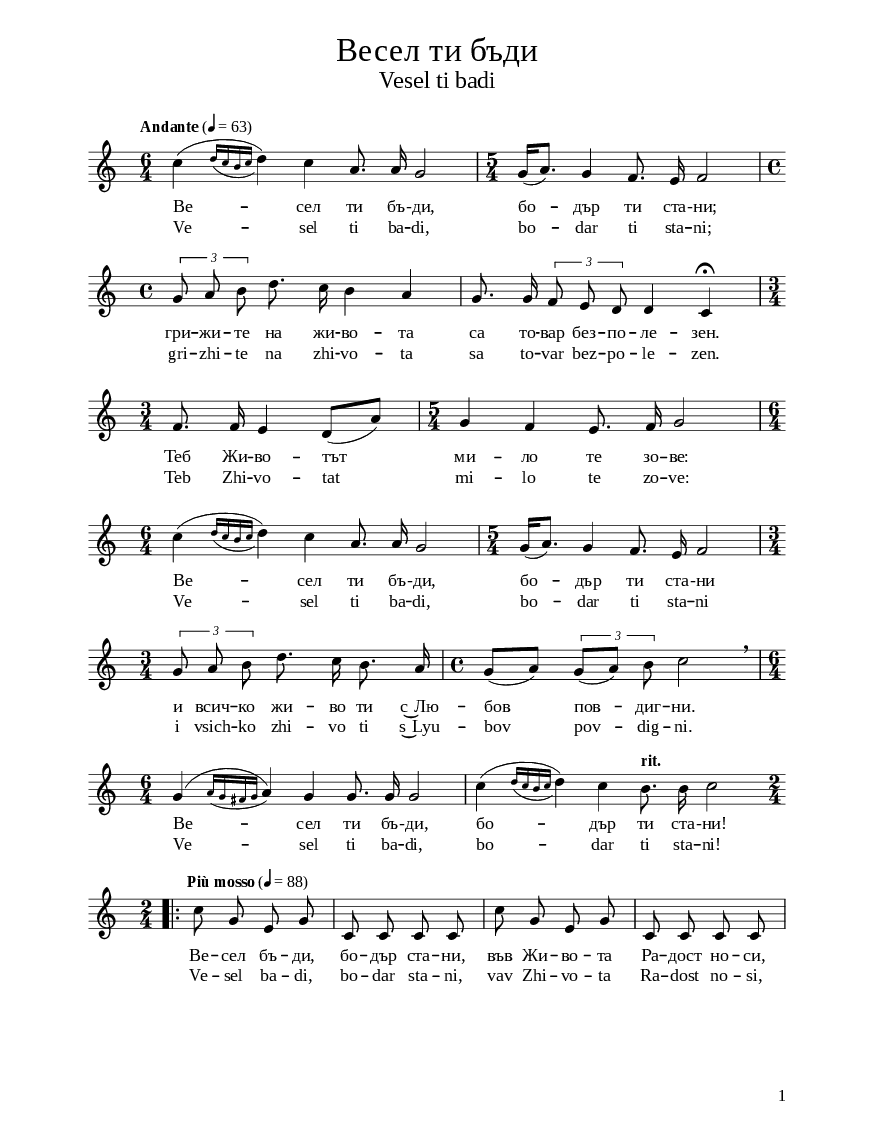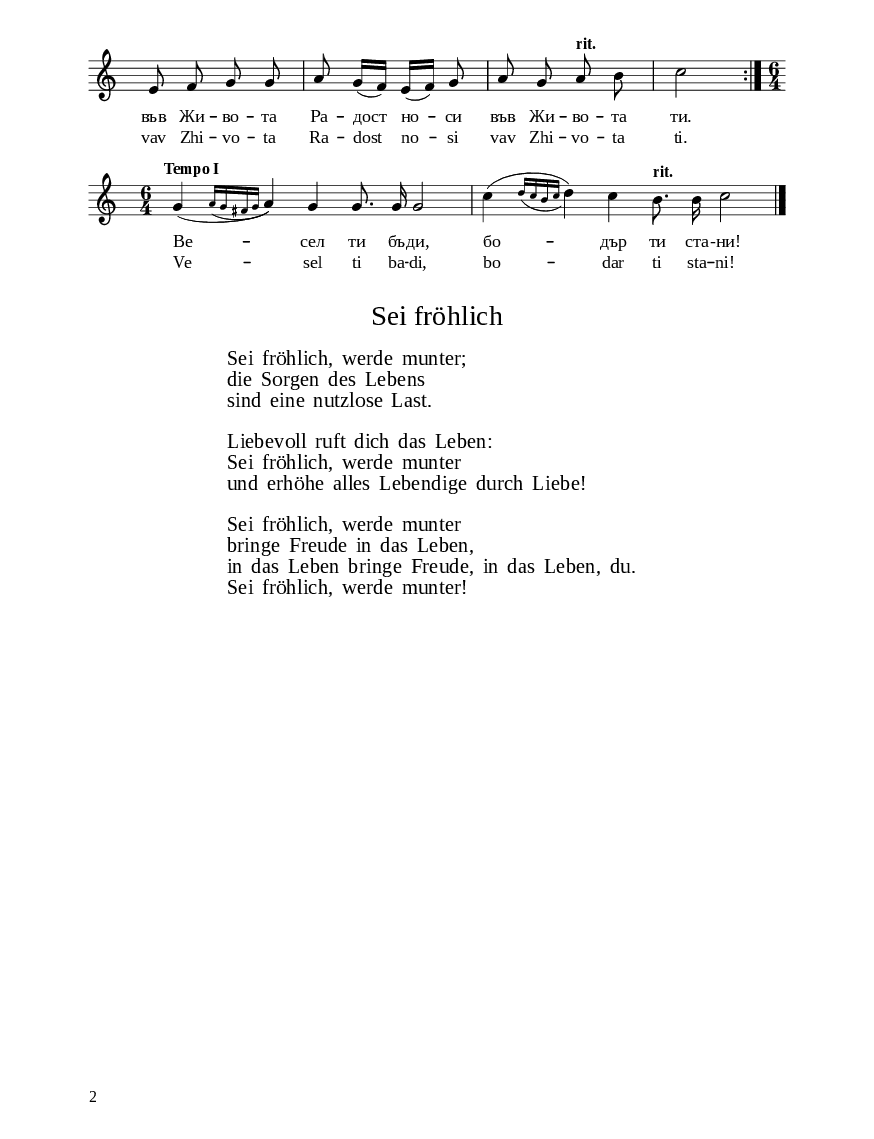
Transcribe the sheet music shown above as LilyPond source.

\version "2.24.1"

% include paper part and global functions
\include "include/globals.ily"

\bookpart {
  \label #'ref096
  \tocItem \markup "Весел ти бъди – Vesel ti badi "
  \include "include/bookpart-paper.ily"
  \score {
    \include "include/score-layout.ily"


    \new Voice \absolute  {
      \clef treble
      \key c \major
      \time 6/4
      \tempoFunc "Andante" 4 "63"

      %\override Score.NoteSpacing.stem-spacing-correction = #-2
      c''4 ( \acciaccatura { d''16 c'' b' c'' } d''4 ) c'' \autoBeamOff a'8. a'16 g'2 |\time 5/4 g'16[( a'8. )] g'4 f'8. e'16 f'2 | \time 4/4 \break

      \tuplet 3/2 {g'8 a' b'} d''8. c''16 b'4 a'4 | g'8. g'16 \tuplet 3/2 {f'8 e'8 d'8 } d'4 c'4\fermata | \time 3/4 \break

      f'8. f'16 e'4 d'8[(a'8)] | \time 5/4 g'4 f' e'8. f'16 g'2 | \time 6/4 \break


      c''4 ( \acciaccatura { d''16[ c'' b' c'' ]} d''4 ) c'' a'8. a'16 g'2 |\time 5/4 g'16[( a'8.)] \autoBeamOff  g'4 f'8.e'16 f'2 | \time 3/4 \break


      \tuplet 3/2 {g'8 a' b'} d''8. c''16 b'8. a'16 | \time 4/4 g'8[(a'8)] \tuplet 3/2 {g'8[(a'8)] b'8} c''2 \breathe | \time 6/4 \break

      \slurUp g'4(  \acciaccatura { a'16[g' fis' g']} a'4)  \slurNeutral g'4 g'8. g'16 g'2 | c''4( \acciaccatura { d''16[ c'' b' c'' ]} d''4) c''4 \tempo "rit." b'8. b'16 c''2 | \time 2/4 \break

      \bar ".|:"


      \tempoFunc   "            Più mosso" 4 "88"
      c''8 g' e' g' | c' c' c' c' | c'' g' e' g' | c' c' c' c' | \break

      \pageBreak

      e' f' g' g'  | a' g'16([f']) e'([f']) g'8 | a' g' \tempo "rit." a' b' | c''2 | \bar ":|." \time 6/4 \break

      \tempo "      Tempo I" g'4(  \acciaccatura { a'16[g' fis' g']} a'4) g'4 g'8. g'16 g'2 | c''4( \acciaccatura { d''16[ c'' b' c'' ]} d''4) c''4 \tempo "rit." b'8. b'16 c''2 | \bar "|."
    }

    \addlyrics {
      Ве -- сел ти бъ -- "-ди," бо -- дър ти ста -- "-ни;"
      гри  -- жи -- те на жи -- во -- та
      са то -- вар без -- по -- ле -- зен.
      Теб Жи -- во -- тът ми -- ло те зо -- ве:
      Ве  -- сел ти бъ -- "-ди," бо -- дър ти ста -- "-ни"
      и всич -- ко жи -- во ти с~Лю -- бов пов  -- диг -- ни.
      Ве -- сел ти бъ -- "-ди," бо -- дър ти ста -- "-ни!"
      Ве -- сел бъ -- ди, бо -- дър ста -- ни,
      във Жи -- во -- та Ра -- дост но -- си,
      във Жи -- во -- та Ра -- дост но -- си
      във Жи -- во -- та ти.
      Ве -- сел ти бъ -- ди, бо -- дър ти ста -- "-ни!"
    }

    \addlyrics {
      Ve -- sel ti ba -- di, bo -- dar ti sta -- ni;
      gri  -- zhi -- te na zhi -- vo -- ta
      sa to -- var bez -- po -- le -- zen.
      Teb Zhi -- vo -- tat mi -- lo te zo -- ve:
      Ve  -- sel ti ba -- di, bo -- dar ti sta -- ni
      i vsich -- ko zhi -- vo ti s~Lyu -- bov pov  -- dig -- ni.
      Ve -- sel ti ba -- di, bo -- dar ti sta -- ni!
      Ve -- sel ba -- di, bo -- dar sta -- ni,
      vav Zhi -- vo -- ta Ra -- dost no -- si,
      vav Zhi -- vo -- ta Ra -- dost no -- si
      vav Zhi -- vo -- ta ti.
      Ve -- sel ti ba -- di, bo -- dar ti sta -- ni!
    }


    \header {
      title = \titleFunc "Весел ти бъди" "Vesel ti badi"
    }

    \midi{}

  } % score

  %\markup \dc-one "D.C."
  


  % include foreign translation(s) of the song
  \version "2.24.1"

\markup \fill-line { \fontsize #deTitleFontSize "Sei fröhlich" }
\markup \null
\markup \null
\markup \fontsize #deCoupletFontSize {
  \hspace #12
  \override #`(baseline-skip . ,deCoupletBaselineSkip)

  \column {
\line { " "Sei fröhlich, werde munter;}

\line { " "die Sorgen des Lebens}

\line { " "sind eine nutzlose Last.}
\line { " " }

\line { " "Liebevoll ruft dich das Leben: }

\line { " "Sei fröhlich, werde munter}

\line { " "und erhöhe alles Lebendige durch Liebe!}
\line { " " }

\line { " "Sei fröhlich, werde munter}

\line { " "bringe Freude in das Leben,}

\line { " " in das Leben bringe Freude, in das Leben, du. }

\line { " "Sei fröhlich, werde munter! }

  }
}


} % bookpart
